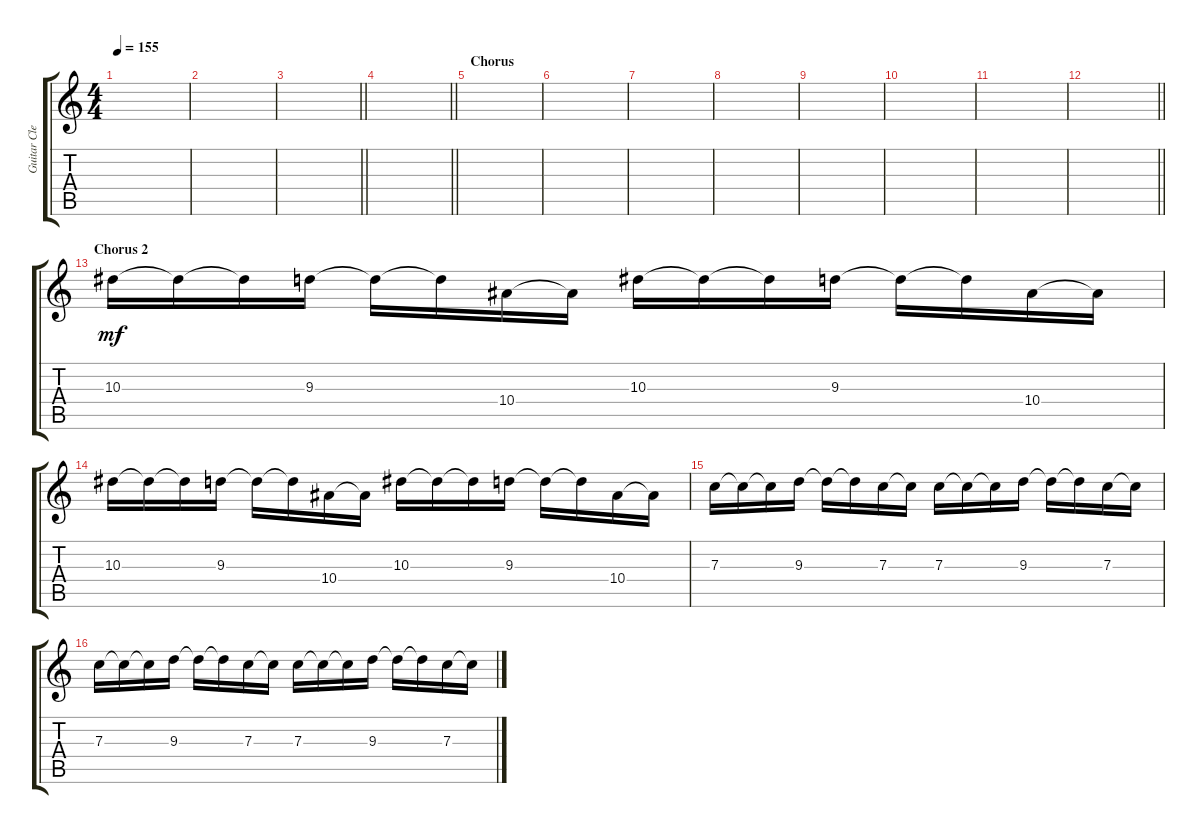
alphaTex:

\track ("Guitar Clean 2" "Guitar Cle") {instrument electricguitarjazz}
\staff {score tabs}
\tuning (D4 A3 F3 C3 G2 C2) {hide}
\ts (4 4)
\tempo 155
\clef g2
\ks c
|
|
\barLineRight lightlight
|
\section ("" "")
\barLineRight lightlight
|
\section ("" "Chorus")
|
|
|
|
|
|
|
\barLineRight lightlight
|
\section ("" "Chorus 2")
10.3.16{dy mf} 10.3{t}.16 10.3{t}.16 9.3.16 9.3{t}.16 9.3{t}.16 10.4.16 10.4{t}.16 10.3.16 10.3{t}.16 10.3{t}.16 9.3.16 9.3{t}.16 9.3{t}.16 10.4.16 10.4{t}.16 |
10.3.16 10.3{t}.16 10.3{t}.16 9.3.16 9.3{t}.16 9.3{t}.16 10.4.16 10.4{t}.16 10.3.16 10.3{t}.16 10.3{t}.16 9.3.16 9.3{t}.16 9.3{t}.16 10.4.16 10.4{t}.16 |
7.3.16 7.3{t}.16 7.3{t}.16 9.3.16 9.3{t}.16 9.3{t}.16 7.3.16 7.3{t}.16 7.3.16 7.3{t}.16 7.3{t}.16 9.3.16 9.3{t}.16 9.3{t}.16 7.3.16 7.3{t}.16 |
7.3.16 7.3{t}.16 7.3{t}.16 9.3.16 9.3{t}.16 9.3{t}.16 7.3.16 7.3{t}.16 7.3.16 7.3{t}.16 7.3{t}.16 9.3.16 9.3{t}.16 9.3{t}.16 7.3.16 7.3{t}.16
